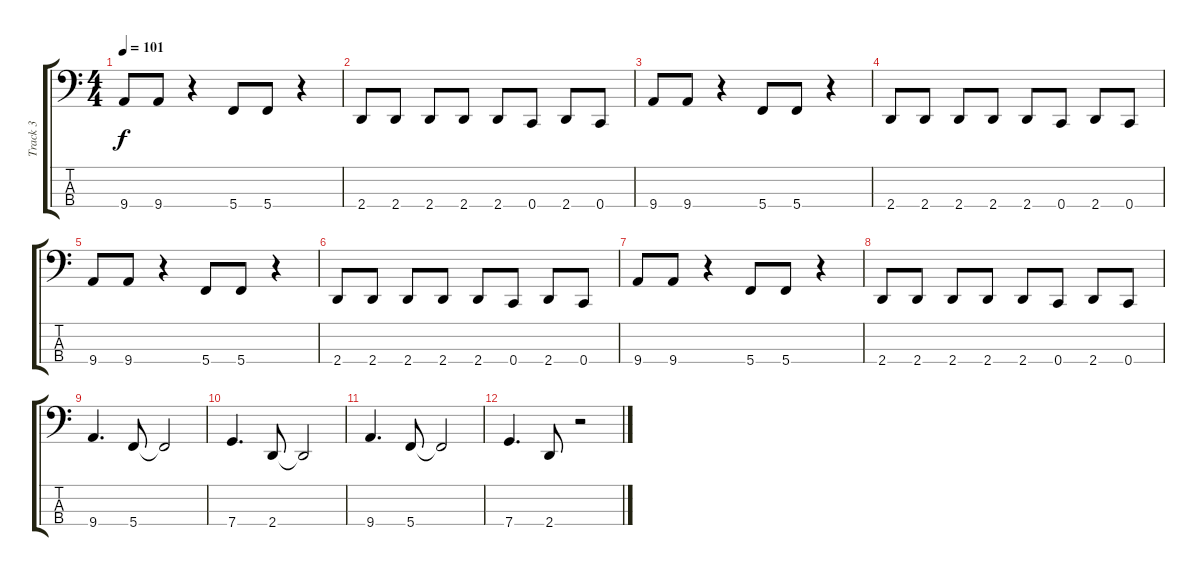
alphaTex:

\track ("Track 3" "Track 3") {instrument electricbassfinger}
\staff {score tabs}
\tuning (F2 C2 G1 C1) {hide}
\ts (4 4)
\tempo 101
\clef f4
\ks c
9.4.8{dy f} 9.4.8 r.4 5.4.8 5.4.8 r.4 |
2.4.8 2.4.8 2.4.8 2.4.8 2.4.8 0.4.8 2.4.8 0.4.8 |
9.4.8 9.4.8 r.4 5.4.8 5.4.8 r.4 |
2.4.8 2.4.8 2.4.8 2.4.8 2.4.8 0.4.8 2.4.8 0.4.8 |
9.4.8 9.4.8 r.4 5.4.8 5.4.8 r.4 |
2.4.8 2.4.8 2.4.8 2.4.8 2.4.8 0.4.8 2.4.8 0.4.8 |
9.4.8 9.4.8 r.4 5.4.8 5.4.8 r.4 |
2.4.8 2.4.8 2.4.8 2.4.8 2.4.8 0.4.8 2.4.8 0.4.8 |
9.4.4{d} 5.4.8 5.4{t}.2 |
7.4.4{d} 2.4.8 2.4{t}.2 |
9.4.4{d} 5.4.8 5.4{t}.2 |
7.4.4{d} 2.4.8 r.2
